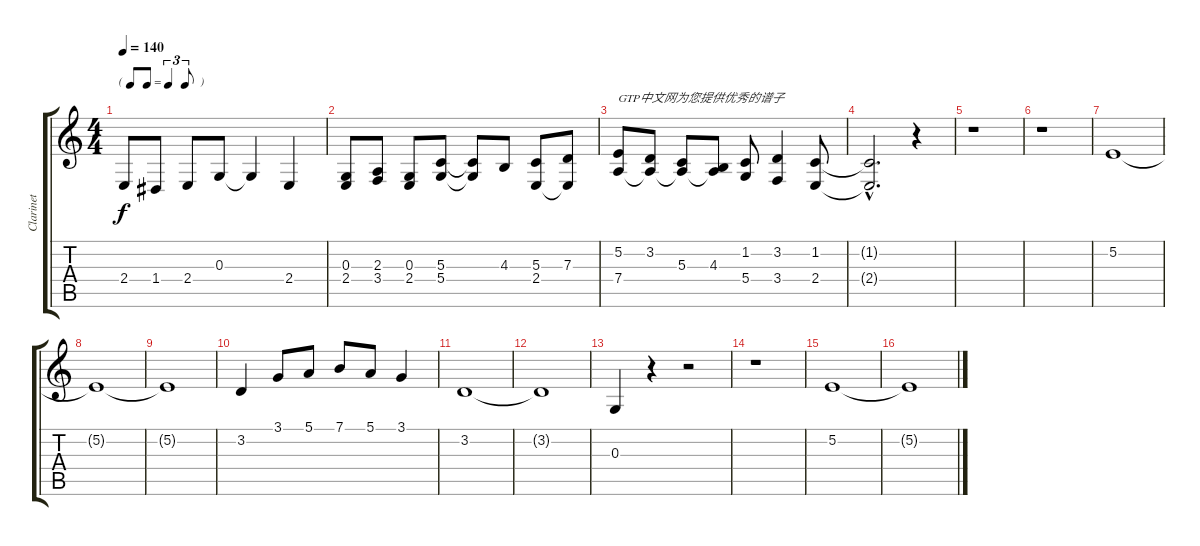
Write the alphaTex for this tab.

\track ("Clarinet" "Clarinet") {instrument clarinet}
\staff {score tabs}
\tuning (E4 B3 G3 D3 A2 E2) {hide}
\ts (4 4)
\tf triplet8th
\tempo 140
\clef g2
\ks c
2.4.8{dy f instrument clarinet} 1.4.8 2.4.8 0.3.8 0.3{t}.4 2.4.4 |
(0.3 2.4).8 (2.3 3.4).8 (0.3 2.4).8 (5.3 5.4).8 (5.3{t} 5.4{t}).8 4.3.8 (5.3 2.4).8 (7.3 2.4{t}).8 |
(5.2 7.4).8{txt "GTP中文网为您提供优秀的谱子"} (3.2 7.4{t}).8 (5.3 7.4{t}).8 (4.3 7.4{t}).8 (1.2 5.4).8 (3.2 3.4).4 (1.2 2.4).8 |
(1.2{hac t} 2.4{hac t}).2{d} r.4 |
r.1 |
r.1 |
5.2.1 |
5.2{t}.1 |
5.2{t}.1 |
3.2.4 3.1.8 5.1.8 7.1.8 5.1.8 3.1.4 |
3.2.1 |
3.2{t}.1 |
0.3.4 r.4 r.2 |
r.1 |
5.2.1 |
5.2{t}.1
